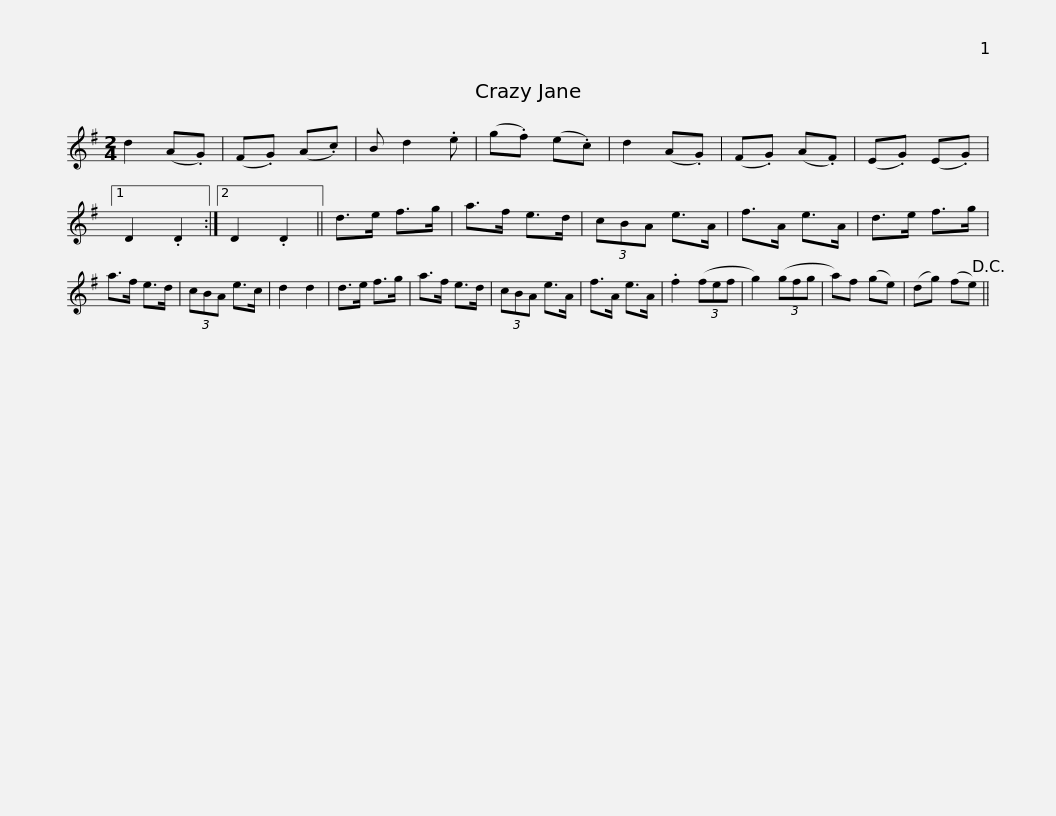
X:1
L:1/8
M:2/4
I:linebreak $
K:G
V:1 treble
V:1
 d2 (A.G) | (F.G) (A.c) | B d2 .e | (g.f) (e.c) | d2 (A.G) | %5
 (F.G) (A.F) | (E.G) (E.G) |1 D2 .D2 :|2 D2 .D2 || d>e f>g | %10
 a>f e>d |$ (3cBA e>A | f>A e>A | d>e f>g | a>f e>d | %15
 (3cBA e>c | d2 d2 | d>e f>g | a>f e>d | (3cBA e>A |$ %20
 f>A e>A | .f2 (3(fef | g2) (3(gfg | a)f (ge) | (dg) (fe)!D.C.! || %25
